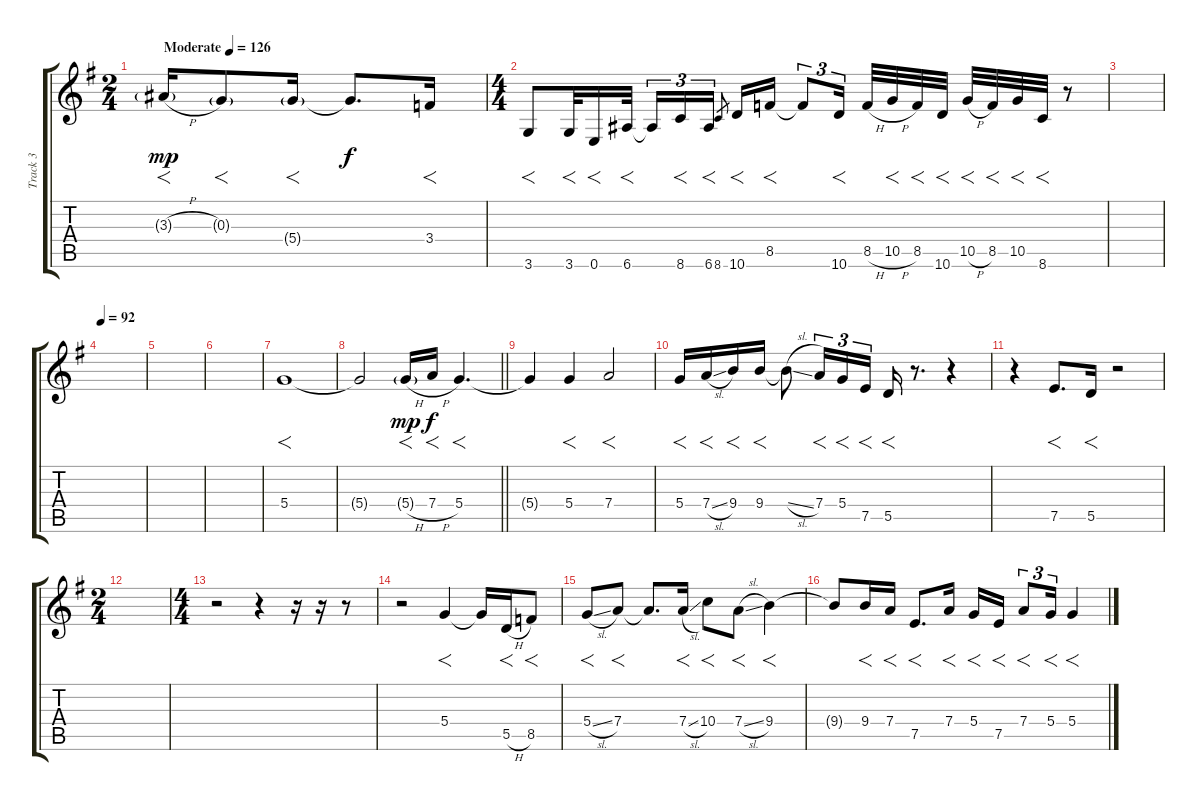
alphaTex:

\track ("Track 3" "Track 3") {instrument electricguitarjazz}
\staff {score tabs}
\tuning (E4 B3 G3 D3 A2 E2) {hide}
\ts (2 4)
\tempo (126 "Moderate")
\clef g2
\ks g
3.3{h g}.16{f dy mp instrument electricguitarjazz} 0.3{g}.8{f} 5.4{g}.16{f} 5.4{t}.8{d dy f} 3.4.16{f} |
\ts (4 4)
3.6.8{f} 3.6.32{f} 0.6.16{f} 6.6.32{f} 6.6{t}.16{tu (3 2)} 8.6.16{f tu (3 2)} 6.6.16{f tu (3 2)} 8.6.8{gr beam splitsecondary} 10.6.16{f} 8.5.16{f} 8.5{t}.8{tu (3 2)} 10.6.16{f tu (3 2) beam splitsecondary} 8.5{h}.32 10.5{h}.32{f} 8.5.32{f} 10.6.32{f} 10.5{h}.32{f} 8.5.32{f} 10.5.32{f} 8.6.32{f} r.8 |
|
\tempo 92
|
|
|
5.4.1{f} |
\barLineRight lightlight
5.4{t}.2 5.4{h g}.16{f dy mp} 7.4{h}.16{f dy f} 5.4.4{f d} |
5.4{t}.4 5.4.4{f} 7.4.2{f} |
5.4.16{f} 7.4{sl}.16{f} 9.4.16{f} 9.4.16{f} 9.4{sl t}.8 7.4.16{f tu (3 2)} 5.4.16{f tu (3 2)} 7.5.16{f tu (3 2)} 5.5.16{f} r.8{d} r.4 |
r.4 7.5.8{f d} 5.5.16{f} r.2 |
\ts (2 4)
|
\ts (4 4)
r.2 r.4 r.16 r.16 r.8 |
r.2 5.4.4{f} 5.4{t}.16 5.5{h}.16{f} 8.5.8{f} |
5.4{sl}.8{f} 7.4.8{f} 7.4{t}.8{d} 7.4{sl}.16{f} 10.4.8{f} 7.4{sl}.8{f} 9.4.4{f} |
9.4{t}.8 9.4.16{f} 7.4.16{f} 7.5.8{f d} 7.4.16{f} 5.4.16{f} 7.5.16{f} 7.4.8{f tu (3 2)} 5.4.16{f tu (3 2)} 5.4.4{f}
